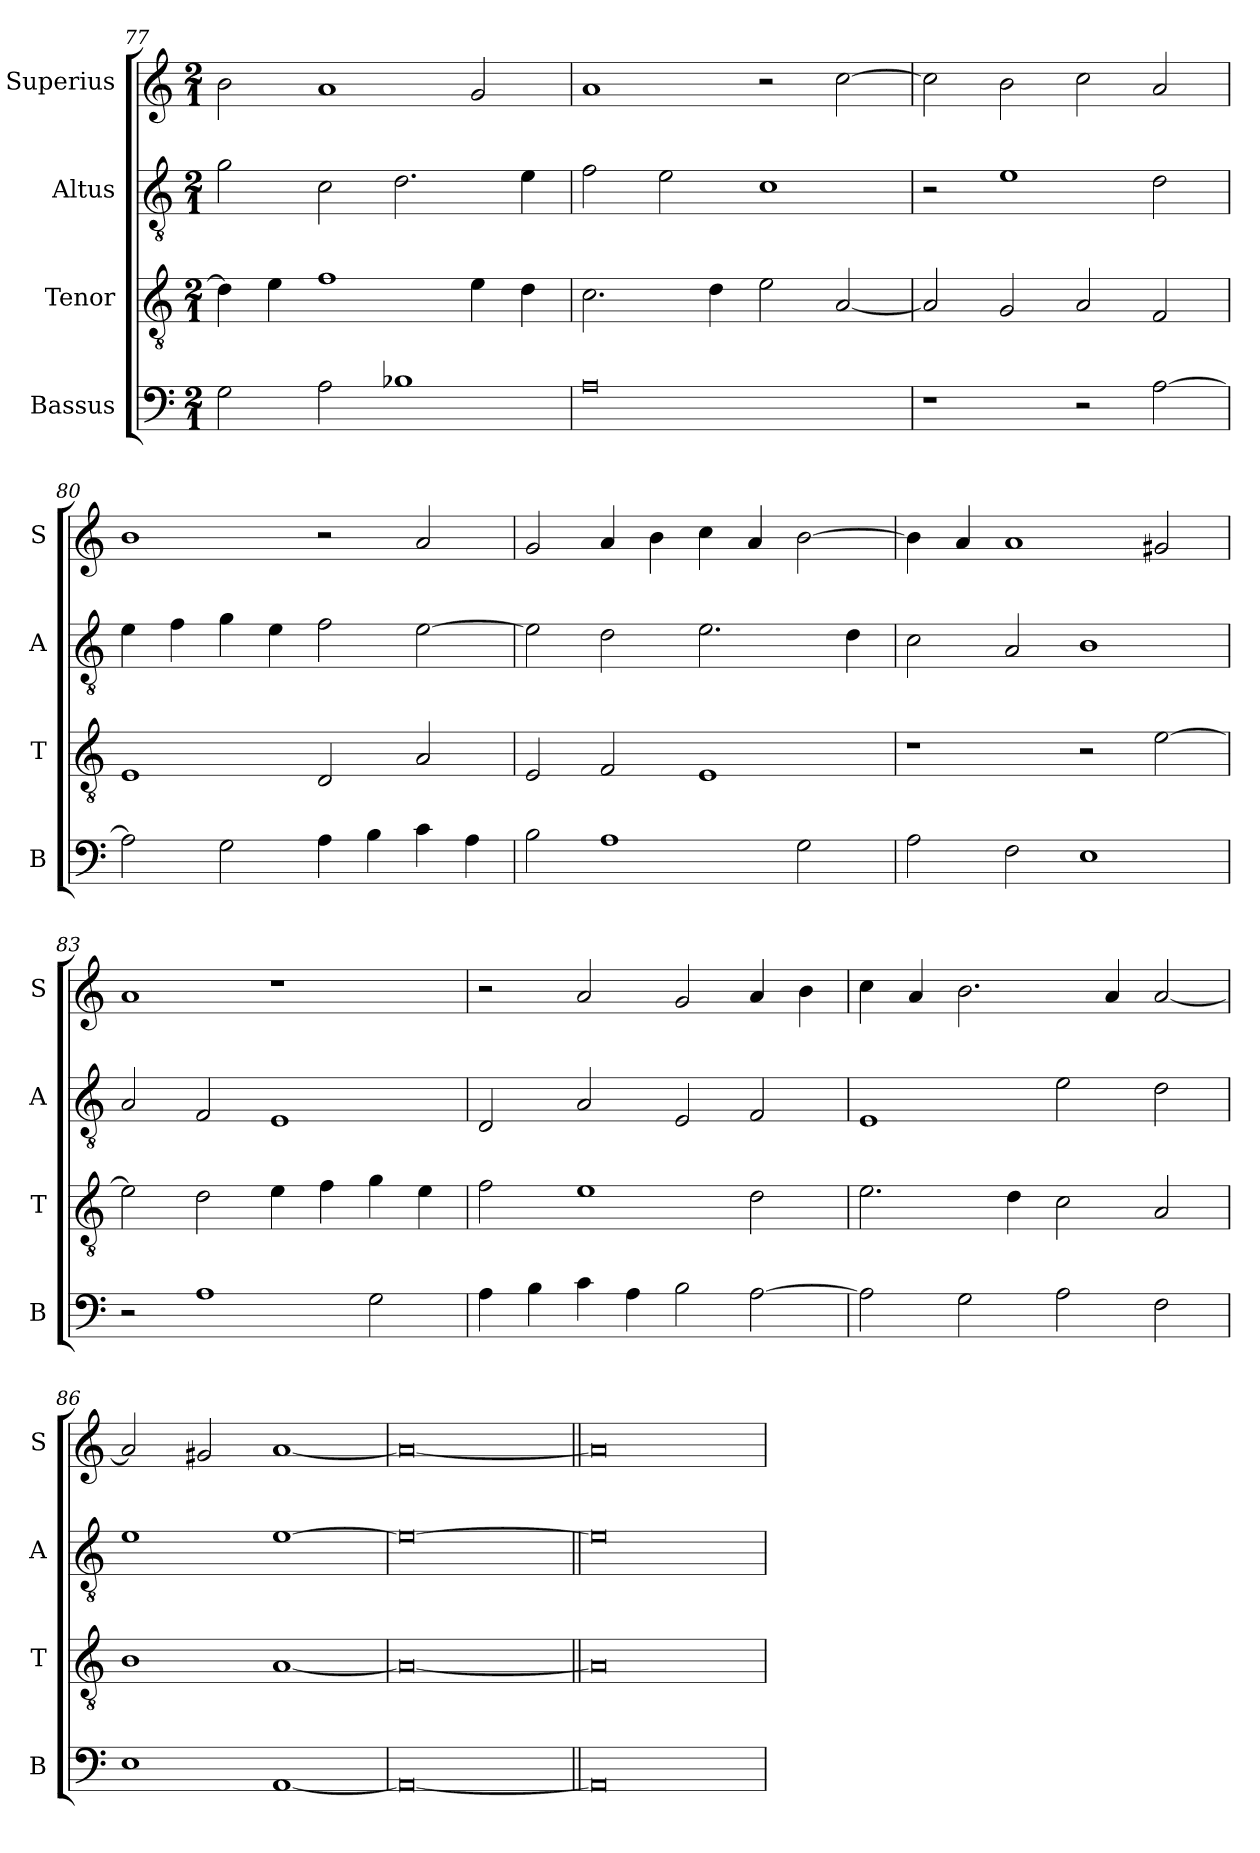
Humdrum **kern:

**kern	**kern	**kern	**kern
*part4	*part3	*part2	*part1
*staff4	*staff3	*staff2	*staff1
*I"Bassus	*I"Tenor	*I"Altus	*I"Superius
*I'B	*I'T	*I'A	*I'S
*clefF4	*clefGv2	*clefGv2	*clefG2
*k[]	*k[]	*k[]	*k[]
*C:	*C:	*C:	*C:
*M2/1	*M2/1	*M2/1	*M2/1
=77	=77	=77	=77
2G	4d]	2g	2b
.	4e	.	.
2A	1f	2c	1a
1B-X	.	2.d	.
.	4e	.	2g
.	4d	4e	.
=78	=78	=78	=78
0A	2.c	2f	1a
.	.	2e	.
.	4d	.	.
.	2e	1c	2r
.	[2A	.	[2cc
=79	=79	=79	=79
1r	2A]	2r	2cc]
.	2G	1e	2b
2r	2A	.	2cc
[2A	2F	2d	2a
=80	=80	=80	=80
2A]	1E	4e	1b
.	.	4f	.
2G	.	4g	.
.	.	4e	.
4A	2D	2f	2r
4B	.	.	.
4c	2A	[2e	2a
4A	.	.	.
=81	=81	=81	=81
2B	2E	2e]	2g
1A	2F	2d	4a
.	.	.	4b
.	1E	2.e	4cc
.	.	.	4a
2G	.	.	[2b
.	.	4d	.
=82	=82	=82	=82
2A	1r	2c	4b]
.	.	.	4a
2F	.	2A	1a
1E	2r	1B	.
.	[2e	.	2g#X
=83	=83	=83	=83
2r	2e]	2A	1a
1A	2d	2F	.
.	4e	1E	1r
.	4f	.	.
2G	4g	.	.
.	4e	.	.
=84	=84	=84	=84
4A	2f	2D	2r
4B	.	.	.
4c	1e	2A	2a
4A	.	.	.
2B	.	2E	2g
[2A	2d	2F	4a
.	.	.	4b
=85	=85	=85	=85
2A]	2.e	1E	4cc
.	.	.	4a
2G	.	.	2.b
.	4d	.	.
2A	2c	2e	.
.	.	.	4a
2F	2A	2d	[2a
=86	=86	=86	=86
1E	1B	1e	2a]
.	.	.	2g#X
[1AA	[1A	[1e	[1a
=87	=87	=87	=87
0AA_	0A_	0e_	0a_
=88||	=88||	=88||	=88||
0AA]	0A]	0e]	0a]
=	=	=	=
*-	*-	*-	*-
